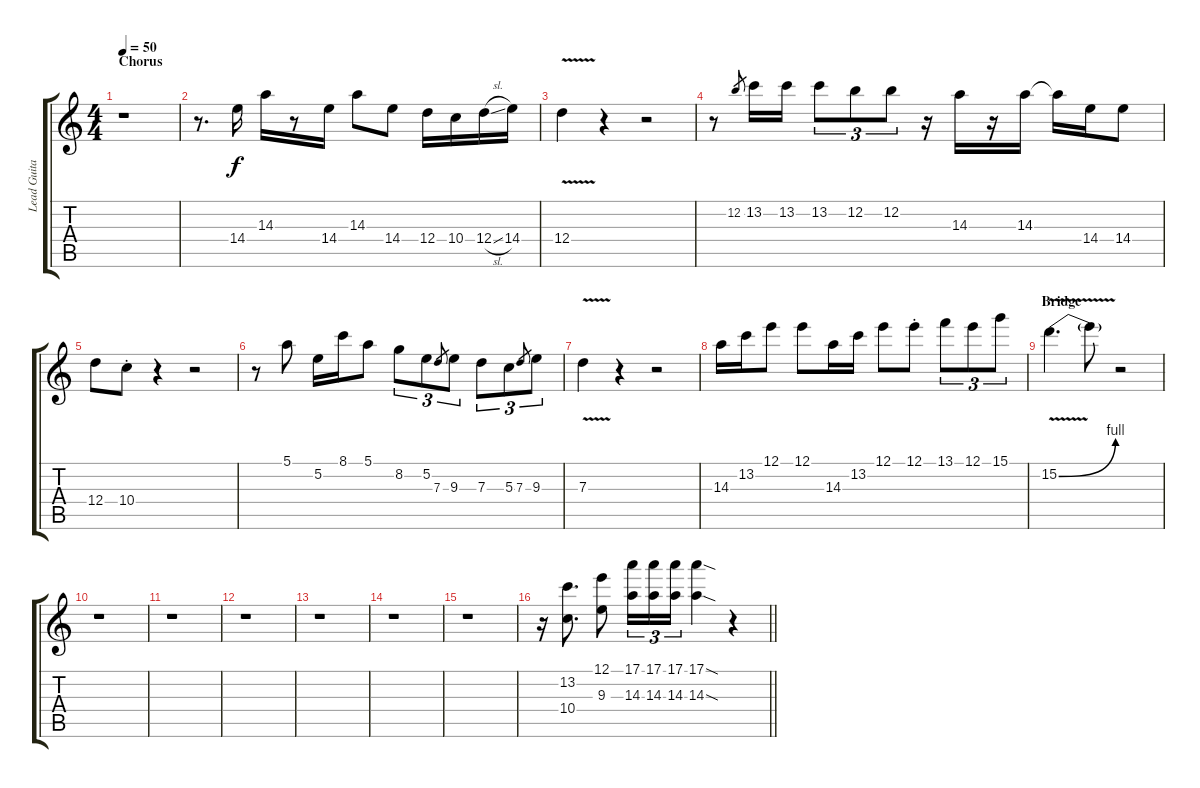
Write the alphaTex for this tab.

\track ("Lead Guitar" "Lead Guita") {instrument distortionguitar}
\staff {score tabs}
\tuning (E4 B3 G3 D3 A2 E2) {hide}
\ts (4 4)
\section ("" "Chorus")
\tempo 50
\clef g2
\ks c
r.1{dy f} |
r.8{d} 14.4.16 14.3.16 r.8 14.4.16 14.3.8 14.4.8 12.4.16 10.4.16 12.4{sl}.16 14.4.16 |
12.4{v}.4 r.4 r.2 |
r.8 12.2.8{gr} 13.2.16 13.2.16 13.2.8{tu (3 2)} 12.2.8{tu (3 2)} 12.2.8{tu (3 2)} r.16 14.3.16 r.16 14.3.16 14.3{t}.16 14.4.16 14.4.8 |
12.4.8 10.4{st}.8 r.4 r.2 |
r.8 5.1.8 5.2.16 8.1.16 5.1.8 8.2.8{tu (3 2)} 5.2.8{tu (3 2)} 7.3.8{gr} 9.3.8{tu (3 2)} 7.3.8{tu (3 2)} 5.3.8{tu (3 2)} 7.3.8{gr} 9.3.8{tu (3 2)} |
7.3{v}.4 r.4 r.2 |
14.3.16 13.2.16 12.1.8 12.1.8 14.3.16 13.2.16 12.1.8 12.1{st}.8 13.1.8{tu (3 2)} 12.1.8{tu (3 2)} 15.1.8{tu (3 2)} |
\section ("" "Bridge")
15.2{be (bend 0 0 60 4) v}.4{d} 15.2{t}.8 r.2 |
r.1 |
r.1 |
r.1 |
r.1 |
r.1 |
r.1 |
\barLineRight lightlight
r.16 (13.2 10.4).8{d} (12.1 9.3).8 (17.1 14.3).16{tu (3 2)} (17.1 14.3).16{tu (3 2)} (17.1 14.3).16{tu (3 2)} (17.1{sod} 14.3{sod}).4 r.4
